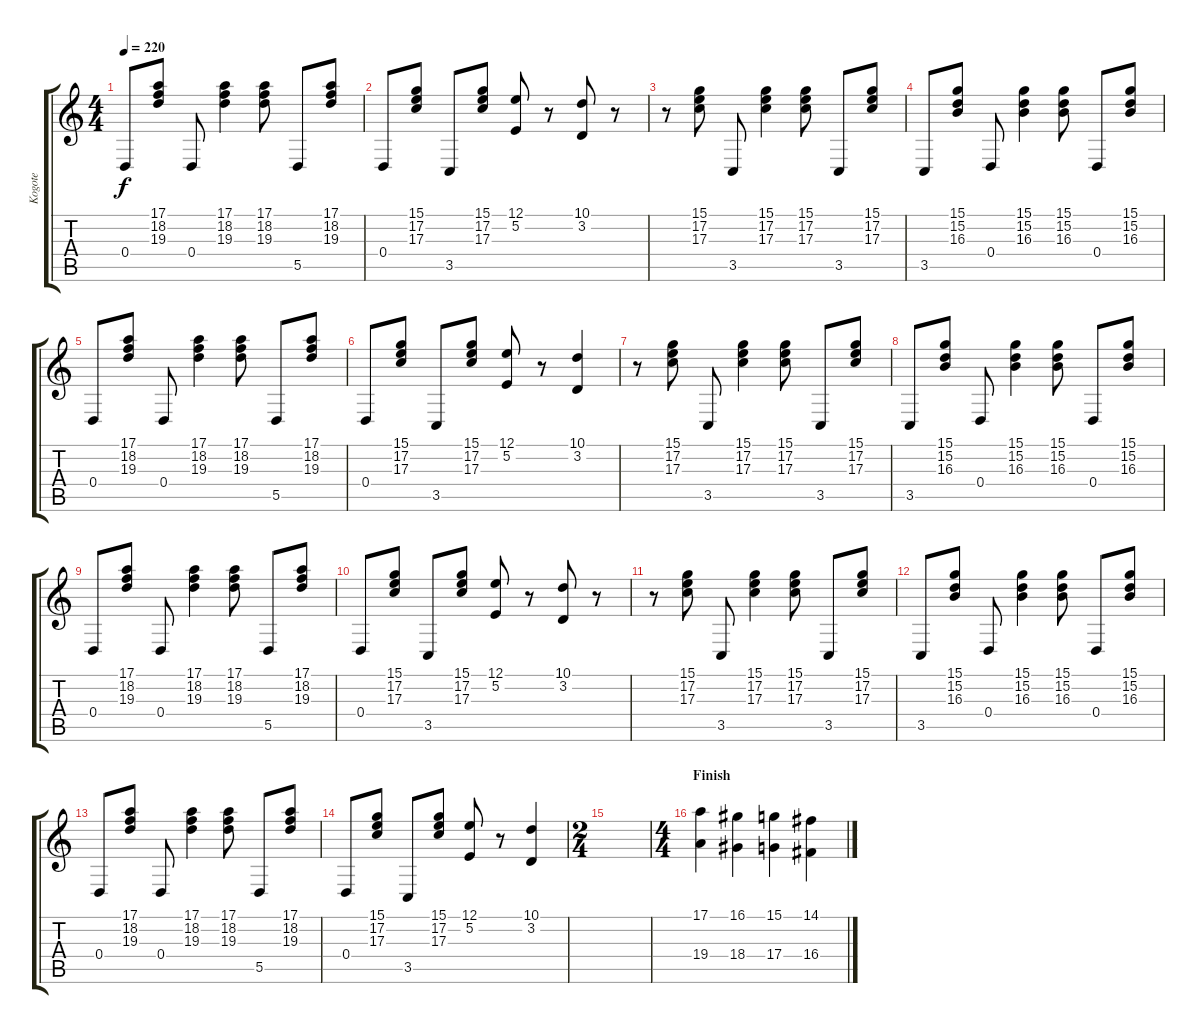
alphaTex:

\track ("Kogote" "Kogote") {instrument drawbarorgan}
\staff {score tabs}
\tuning (E4 B3 G3 D3 A2 E2) {hide}
\ts (4 4)
\tempo 220
\clef g2
\ks c
0.4.8{dy f} (17.1 18.2 19.3).8 0.4.8 (17.1 18.2 19.3).4 (17.1 18.2 19.3).8 5.5.8 (17.1 18.2 19.3).8 |
0.4.8 (15.1 17.2 17.3).8 3.5.8 (15.1 17.2 17.3).8 (12.1 5.2).8 r.8 (10.1 3.2).8 r.8 |
r.8 (15.1 17.2 17.3).8 3.5.8 (15.1 17.2 17.3).4 (15.1 17.2 17.3).8 3.5.8 (15.1 17.2 17.3).8 |
3.5.8 (15.1 15.2 16.3).8 0.4.8 (15.1 15.2 16.3).4 (15.1 15.2 16.3).8 0.4.8 (15.1 15.2 16.3).8 |
0.4.8 (17.1 18.2 19.3).8 0.4.8 (17.1 18.2 19.3).4 (17.1 18.2 19.3).8 5.5.8 (17.1 18.2 19.3).8 |
0.4.8 (15.1 17.2 17.3).8 3.5.8 (15.1 17.2 17.3).8 (12.1 5.2).8 r.8 (10.1 3.2).4 |
r.8 (15.1 17.2 17.3).8 3.5.8 (15.1 17.2 17.3).4 (15.1 17.2 17.3).8 3.5.8 (15.1 17.2 17.3).8 |
3.5.8 (15.1 15.2 16.3).8 0.4.8 (15.1 15.2 16.3).4 (15.1 15.2 16.3).8 0.4.8 (15.1 15.2 16.3).8 |
0.4.8 (17.1 18.2 19.3).8 0.4.8 (17.1 18.2 19.3).4 (17.1 18.2 19.3).8 5.5.8 (17.1 18.2 19.3).8 |
0.4.8 (15.1 17.2 17.3).8 3.5.8 (15.1 17.2 17.3).8 (12.1 5.2).8 r.8 (10.1 3.2).8 r.8 |
r.8 (15.1 17.2 17.3).8 3.5.8 (15.1 17.2 17.3).4 (15.1 17.2 17.3).8 3.5.8 (15.1 17.2 17.3).8 |
3.5.8 (15.1 15.2 16.3).8 0.4.8 (15.1 15.2 16.3).4 (15.1 15.2 16.3).8 0.4.8 (15.1 15.2 16.3).8 |
0.4.8 (17.1 18.2 19.3).8 0.4.8 (17.1 18.2 19.3).4 (17.1 18.2 19.3).8 5.5.8 (17.1 18.2 19.3).8 |
0.4.8 (15.1 17.2 17.3).8 3.5.8 (15.1 17.2 17.3).8 (12.1 5.2).8 r.8 (10.1 3.2).4 |
\ts (2 4)
|
\ts (4 4)
\section ("" "Finish")
(17.1 19.4).4 (16.1 18.4).4 (15.1 17.4).4 (14.1 16.4).4
